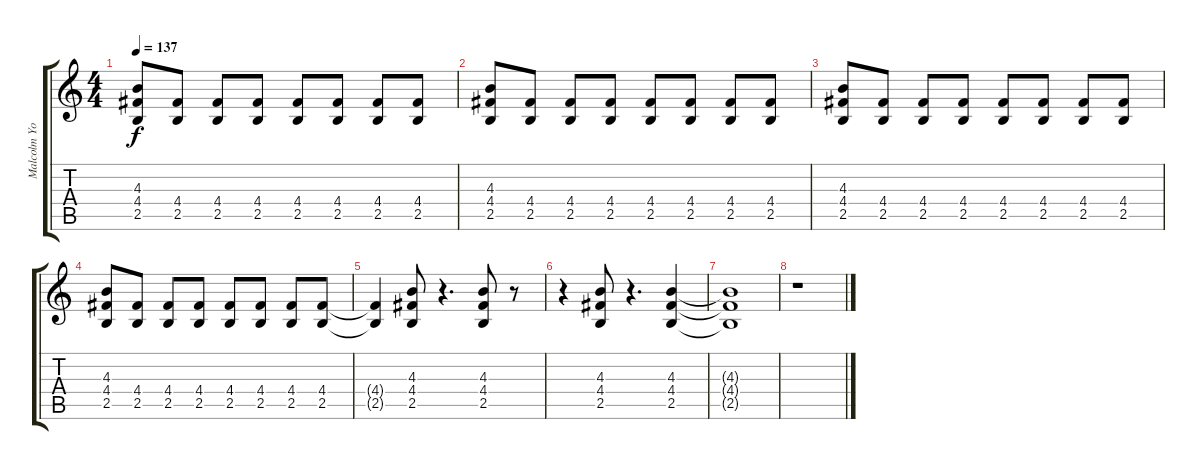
\track ("Malcolm Young" "Malcolm Yo") {instrument overdrivenguitar}
\staff {score tabs}
\tuning (E4 B3 G3 D3 A2 E2) {hide}
\ts (4 4)
\tempo 137
\clef g2
\ks c
(4.3 4.4 2.5).8{dy f} (4.4 2.5).8 (4.4 2.5).8 (4.4 2.5).8 (4.4 2.5).8 (4.4 2.5).8 (4.4 2.5).8 (4.4 2.5).8 |
(4.3 4.4 2.5).8 (4.4 2.5).8 (4.4 2.5).8 (4.4 2.5).8 (4.4 2.5).8 (4.4 2.5).8 (4.4 2.5).8 (4.4 2.5).8 |
(4.3 4.4 2.5).8 (4.4 2.5).8 (4.4 2.5).8 (4.4 2.5).8 (4.4 2.5).8 (4.4 2.5).8 (4.4 2.5).8 (4.4 2.5).8 |
(4.3 4.4 2.5).8 (4.4 2.5).8 (4.4 2.5).8 (4.4 2.5).8 (4.4 2.5).8 (4.4 2.5).8 (4.4 2.5).8 (4.4 2.5).8 |
(4.4{t} 2.5{t}).4 (4.3 4.4 2.5).8 r.4{d} (4.3 4.4 2.5).8 r.8 |
r.4 (4.3 4.4 2.5).8 r.4{d} (4.3 4.4 2.5).4 |
(4.3{t} 4.4{t} 2.5{t}).1 |
r.1
